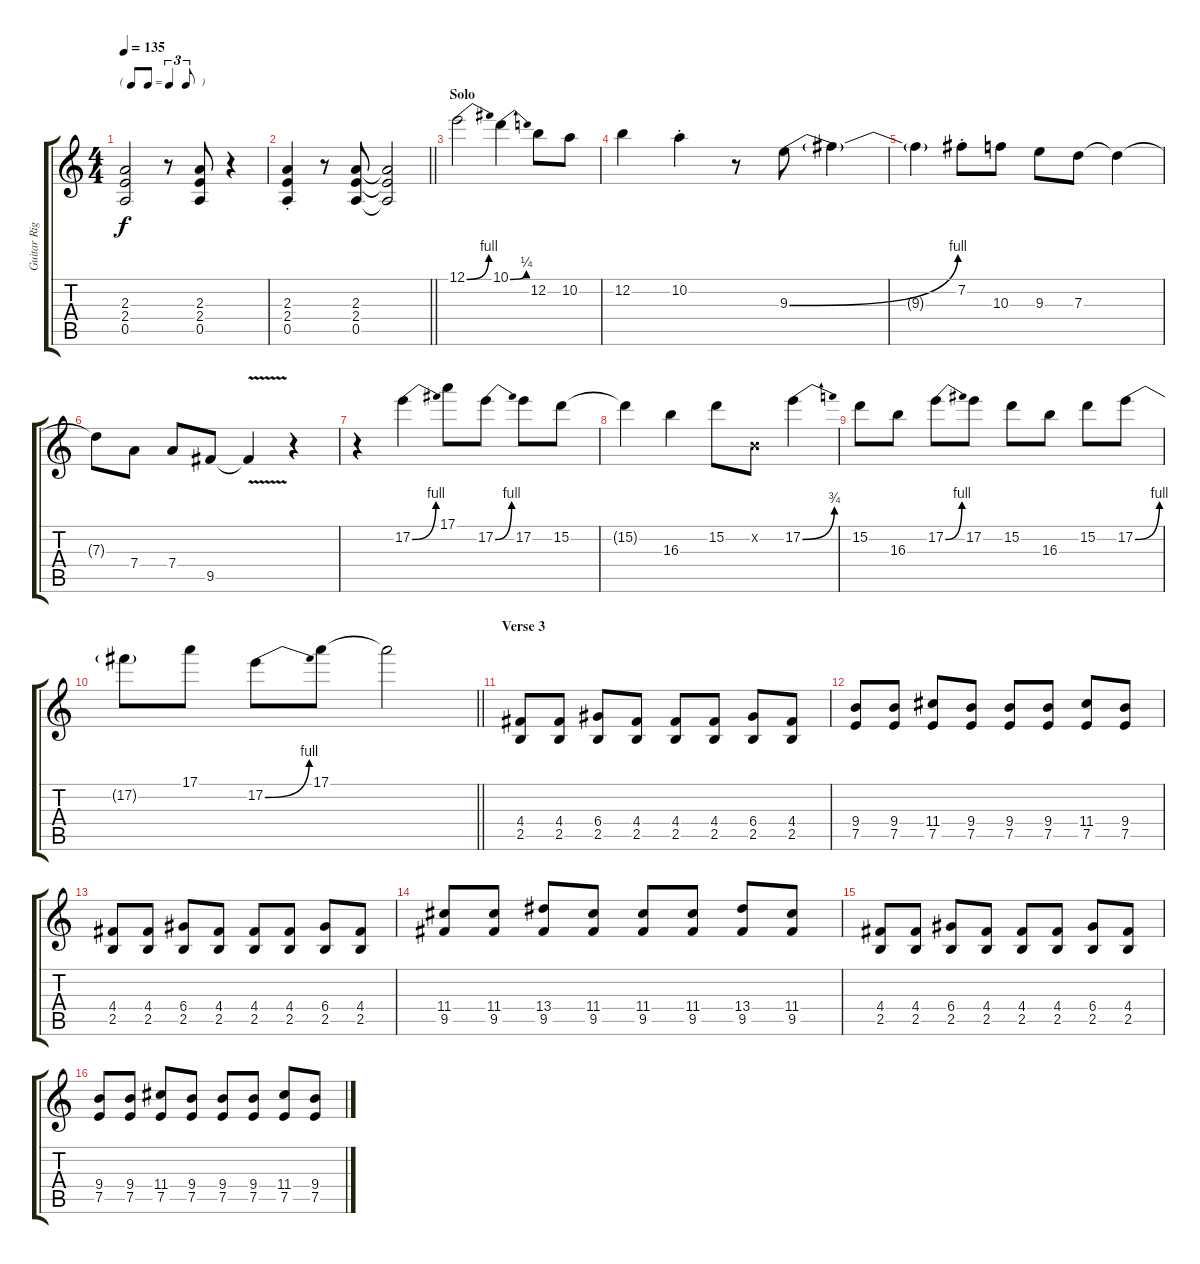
\track ("Guitar Right" "Guitar Rig") {instrument overdrivenguitar}
\staff {score tabs}
\tuning (E4 B3 G3 D3 A2 E2) {hide}
\ts (4 4)
\tf triplet8th
\tempo 135
\clef g2
\ks c
(2.3{t} 2.4{t} 0.5{t}).2{dy f} r.8 (2.3 2.4 0.5).8 r.4 |
\barLineRight lightlight
(2.3{st} 2.4{st} 0.5{st}).4 r.8 (2.3 2.4 0.5).8 (2.3{t} 2.4{t} 0.5{t}).2 |
\section ("" "Solo")
12.1{be (bend 0 0 60 4)}.2 10.1{be (bend 0 0 60 1)}.4 12.2.8 10.2.8 |
12.2.4 10.2{st}.4 r.8 9.3{be (bend 0 0 60 4)}.8 9.3{t}.4 |
9.3{t}.4 7.2{st}.8 10.3.8 9.3.8 7.3.8 7.3{t}.4 |
7.3{t}.8 7.4.8 7.4.8 9.5.8 9.5{v t}.4 r.4 |
r.4 17.2{be (bend 0 0 60 4)}.4 17.1.8 17.2{be (bend 0 0 60 4)}.8 17.2.8 15.2.8 |
15.2{t}.4 16.3.4 15.2.8 0.2{x}.8 17.2{be (bend 0 0 60 3)}.4 |
15.2.8 16.3.8 17.2{be (bend 0 0 60 4)}.8 17.2.8 15.2.8 16.3.8 15.2.8 17.2{be (bend 0 0 60 4)}.8 |
\barLineRight lightlight
17.2{t}.8 17.1.8 17.2{be (bend 0 0 60 4)}.8 17.1.8 17.1{t}.2 |
\section ("" "Verse 3")
(4.4 2.5).8 (4.4 2.5).8 (6.4 2.5).8 (4.4 2.5).8 (4.4 2.5).8 (4.4 2.5).8 (6.4 2.5).8 (4.4 2.5).8 |
(9.4 7.5).8 (9.4 7.5).8 (11.4 7.5).8 (9.4 7.5).8 (9.4 7.5).8 (9.4 7.5).8 (11.4 7.5).8 (9.4 7.5).8 |
(4.4 2.5).8 (4.4 2.5).8 (6.4 2.5).8 (4.4 2.5).8 (4.4 2.5).8 (4.4 2.5).8 (6.4 2.5).8 (4.4 2.5).8 |
(11.4 9.5).8 (11.4 9.5).8 (13.4 9.5).8 (11.4 9.5).8 (11.4 9.5).8 (11.4 9.5).8 (13.4 9.5).8 (11.4 9.5).8 |
(4.4 2.5).8 (4.4 2.5).8 (6.4 2.5).8 (4.4 2.5).8 (4.4 2.5).8 (4.4 2.5).8 (6.4 2.5).8 (4.4 2.5).8 |
(9.4 7.5).8 (9.4 7.5).8 (11.4 7.5).8 (9.4 7.5).8 (9.4 7.5).8 (9.4 7.5).8 (11.4 7.5).8 (9.4 7.5).8
